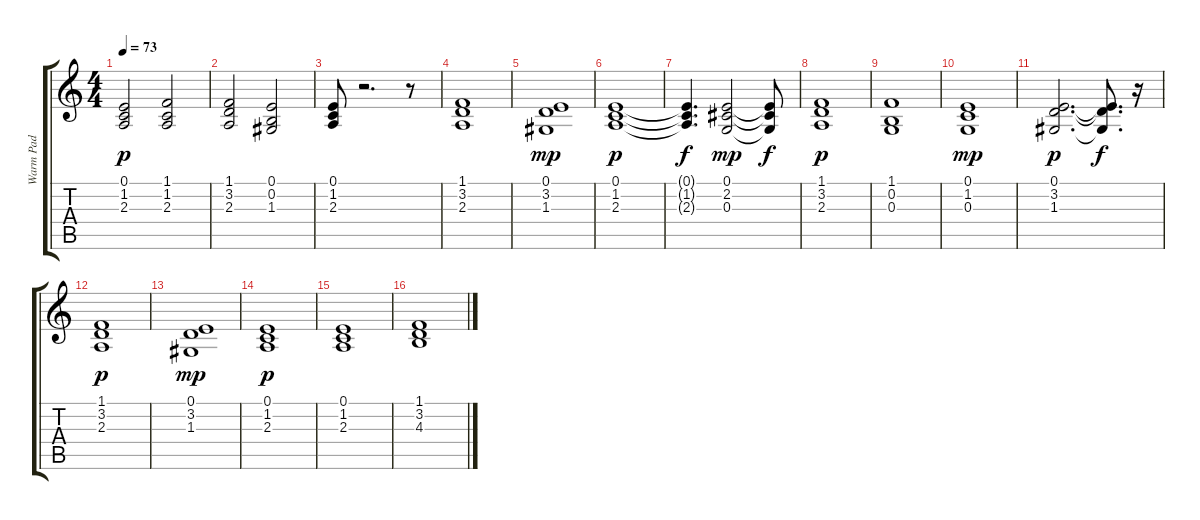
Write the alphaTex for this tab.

\track ("Warm Pad" "Warm Pad") {instrument pad2warm}
\staff {score tabs}
\tuning (E4 B3 G3 D3 A2 E2) {hide}
\ts (4 4)
\tempo 73
\clef g2
\ks c
(0.1 1.2 2.3).2{dy p} (1.1 1.2 2.3).2 |
(1.1 3.2 2.3).2 (0.1 0.2 1.3).2 |
(0.1 1.2 2.3).8 r.2{d} r.8 |
(1.1 3.2 2.3).1 |
(0.1 3.2 1.3).1{dy mp} |
(0.1 1.2 2.3).1{dy p} |
(0.1{t} 1.2{t} 2.3{t}).4{d dy f} (0.1 2.2 0.3).2{dy mp} (0.1{t} 2.2{t} 0.3{t}).8{dy f} |
(1.1 3.2 2.3).1{dy p} |
(1.1 0.2 0.3).1 |
(0.1 1.2 0.3).1{dy mp} |
(0.1 3.2 1.3).2{d dy p} (0.1{t} 3.2{t} 1.3{t}).8{d dy f} r.16 |
(1.1 3.2 2.3).1{dy p} |
(0.1 3.2 1.3).1{dy mp} |
(0.1 1.2 2.3).1{dy p} |
(0.1 1.2 2.3).1 |
(1.1 3.2 4.3).1
